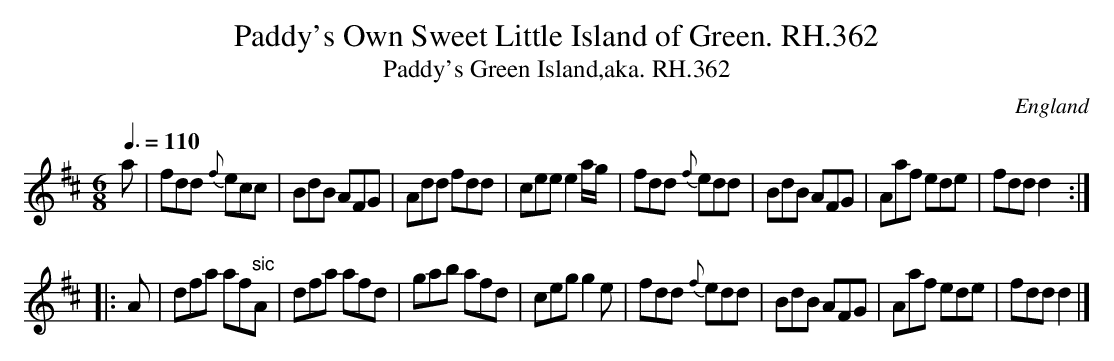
X:1
T:Paddy's Own Sweet Little Island of Green. RH.362
T:Paddy's Green Island,aka. RH.362
O:England
M:6/8
L:1/8
Q:3/8=110
K:D
a|fdd {f}ecc|BdB AFG|Add fdd|cee e2a/g/|\
fdd {f}edd|BdB AFG|Aaf ede|fdd d2:|
|:A|dfa af"sic"A|dfa afd|gab afd|ceg g2e|\
fdd {f}edd|BdB AFG|Aaf ede|fdd d2|]
